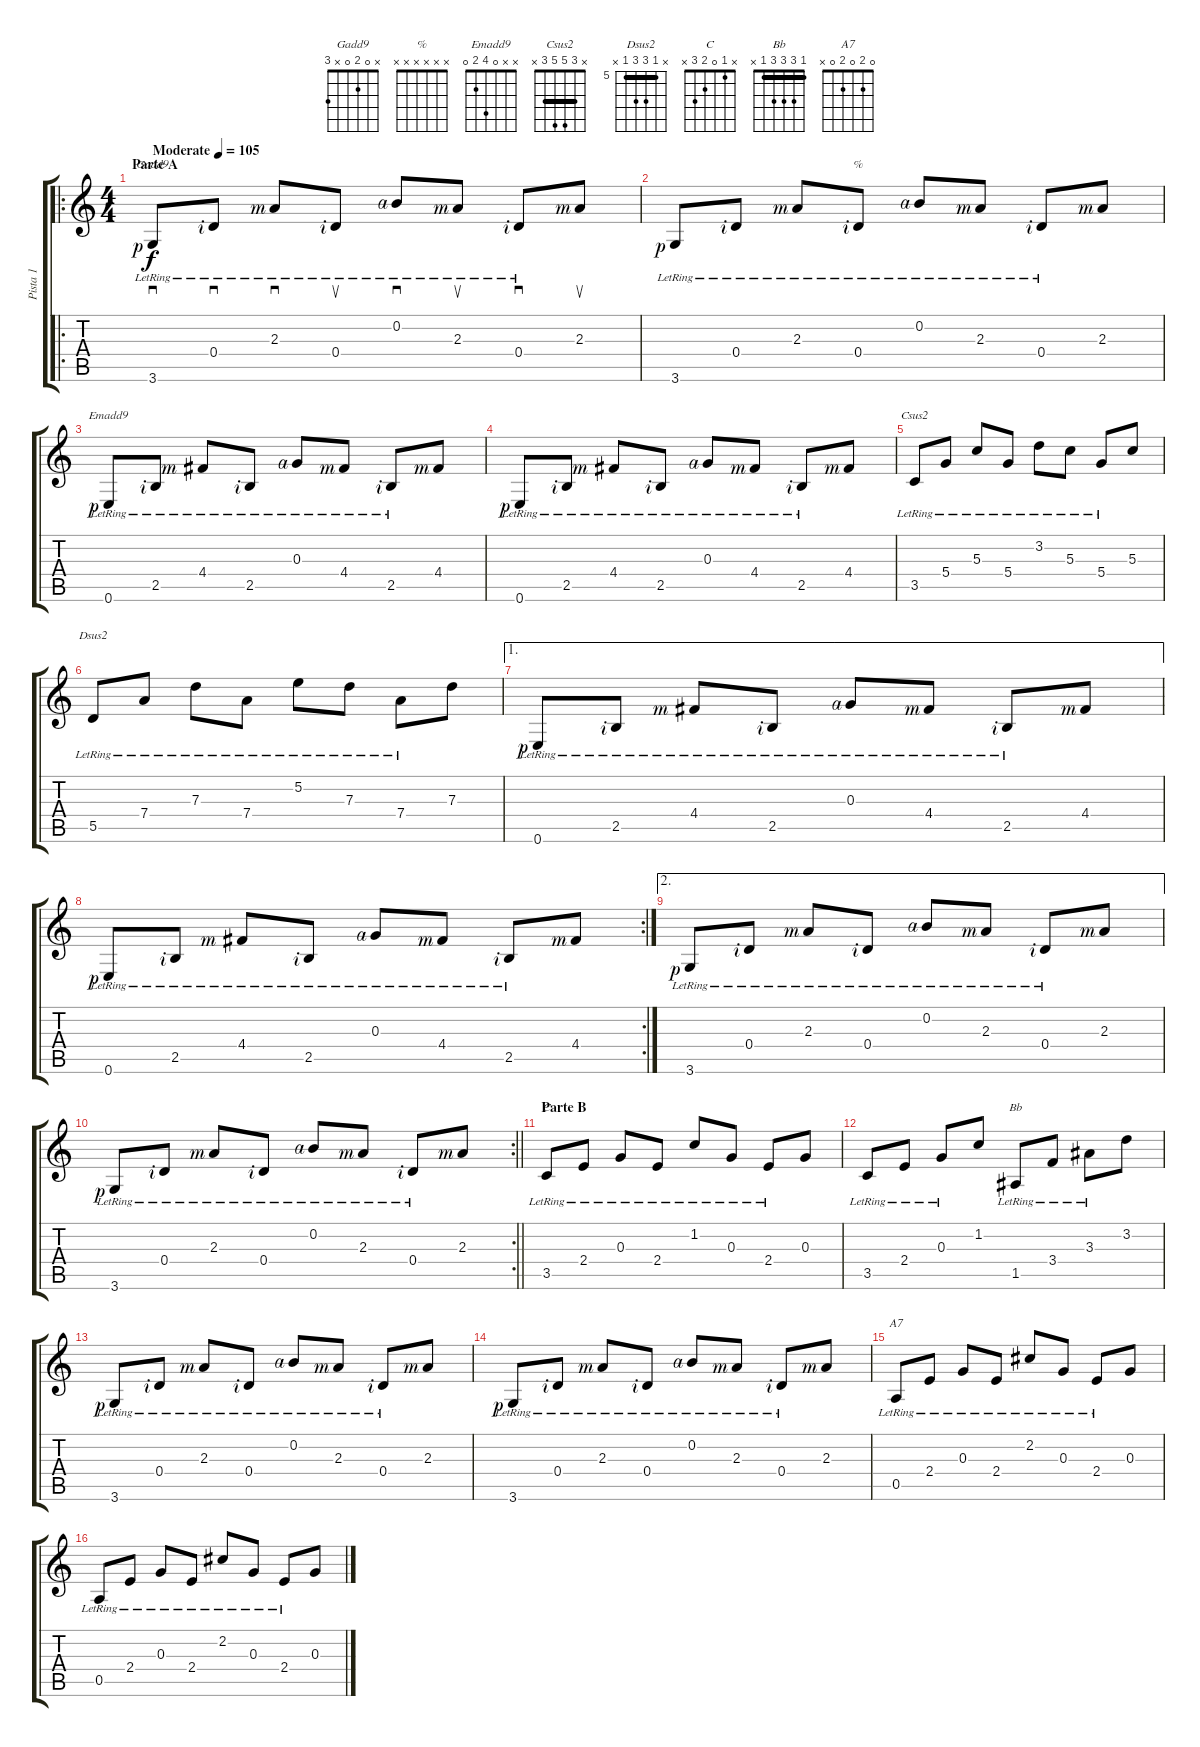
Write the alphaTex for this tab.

\track ("Pista 1" "Pista 1") {instrument acousticguitarsteel}
\staff {score tabs}
\tuning (E4 B3 G3 D3 A2 E2) {hide}
\chord ("Gadd9" x 0 2 0 x 3)
\chord ("%" x x x x x x)
\chord ("Emadd9" x x 0 4 2 0)
\chord ("Csus2" x 3 5 5 3 x) {barre 3}
\chord ("Dsus2" x 5 7 7 5 x) {firstfret 5 barre 5}
\chord ("C" x 1 0 2 3 x)
\chord ("Bb" 1 3 3 3 1 x) {barre 1}
\chord ("A7" 0 2 0 2 0 x)
\ro
\ts (4 4)
\section ("" "Parte A")
\tempo (105 "Moderate")
\clef g2
\ks c
3.6{lr rf 1}.8{sd ch "Gadd9" dy f instrument acousticguitarsteel} 0.4{lr rf 2}.8{sd} 2.3{lr rf 3}.8{sd} 0.4{lr rf 2}.8{su} 0.2{lr rf 4}.8{sd} 2.3{lr rf 3}.8{su} 0.4{lr rf 2}.8{sd} 2.3{rf 3}.8{su} |
3.6{lr rf 1}.8 0.4{lr rf 2}.8 2.3{lr rf 3}.8 0.4{lr rf 2}.8{ch "%"} 0.2{lr rf 4}.8 2.3{lr rf 3}.8 0.4{lr rf 2}.8 2.3{rf 3}.8 |
0.6{lr rf 1}.8{ch "Emadd9"} 2.5{lr rf 2}.8 4.4{lr rf 3}.8 2.5{lr rf 2}.8 0.3{lr rf 4}.8 4.4{lr rf 3}.8 2.5{lr rf 2}.8 4.4{rf 3}.8 |
0.6{lr rf 1}.8 2.5{lr rf 2}.8 4.4{lr rf 3}.8 2.5{lr rf 2}.8 0.3{lr rf 4}.8 4.4{lr rf 3}.8 2.5{lr rf 2}.8 4.4{rf 3}.8 |
3.5{lr}.8{ch "Csus2"} 5.4{lr}.8 5.3{lr}.8 5.4{lr}.8 3.2{lr}.8 5.3{lr}.8 5.4{lr}.8 5.3.8 |
5.5{lr}.8{ch "Dsus2"} 7.4{lr}.8 7.3{lr}.8 7.4{lr}.8 5.2{lr}.8 7.3{lr}.8 7.4{lr}.8 7.3.8 |
\ae 1
0.6{lr rf 1}.8 2.5{lr rf 2}.8 4.4{lr rf 3}.8 2.5{lr rf 2}.8 0.3{lr rf 4}.8 4.4{lr rf 3}.8 2.5{lr rf 2}.8 4.4{rf 3}.8 |
\rc 2
0.6{lr rf 1}.8 2.5{lr rf 2}.8 4.4{lr rf 3}.8 2.5{lr rf 2}.8 0.3{lr rf 4}.8 4.4{lr rf 3}.8 2.5{lr rf 2}.8 4.4{rf 3}.8 |
\ae 2
3.6{lr rf 1}.8 0.4{lr rf 2}.8 2.3{lr rf 3}.8 0.4{lr rf 2}.8 0.2{lr rf 4}.8 2.3{lr rf 3}.8 0.4{lr rf 2}.8 2.3{rf 3}.8 |
\rc 2
\barLineRight lightlight
3.6{lr rf 1}.8 0.4{lr rf 2}.8 2.3{lr rf 3}.8 0.4{lr rf 2}.8 0.2{lr rf 4}.8 2.3{lr rf 3}.8 0.4{lr rf 2}.8 2.3{rf 3}.8 |
\section ("" "Parte B")
3.5{lr}.8{ch "C"} 2.4{lr}.8 0.3{lr}.8 2.4{lr}.8 1.2{lr}.8 0.3{lr}.8 2.4{lr}.8 0.3.8 |
3.5{lr}.8 2.4{lr}.8 0.3{lr}.8 1.2.8 1.5{lr}.8{ch "Bb"} 3.4{lr}.8 3.3{lr}.8 3.2.8 |
3.6{lr rf 1}.8 0.4{lr rf 2}.8 2.3{lr rf 3}.8 0.4{lr rf 2}.8 0.2{lr rf 4}.8 2.3{lr rf 3}.8 0.4{lr rf 2}.8 2.3{rf 3}.8 |
3.6{lr rf 1}.8 0.4{lr rf 2}.8 2.3{lr rf 3}.8 0.4{lr rf 2}.8 0.2{lr rf 4}.8 2.3{lr rf 3}.8 0.4{lr rf 2}.8 2.3{rf 3}.8 |
0.5{lr}.8{ch "A7"} 2.4{lr}.8 0.3{lr}.8 2.4{lr}.8 2.2{lr}.8 0.3{lr}.8 2.4{lr}.8 0.3.8 |
0.5{lr}.8 2.4{lr}.8 0.3{lr}.8 2.4{lr}.8 2.2{lr}.8 0.3{lr}.8 2.4{lr}.8 0.3.8
